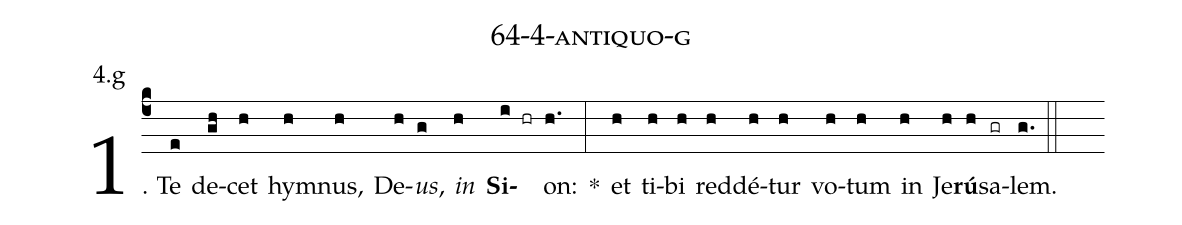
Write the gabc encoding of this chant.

name: 64-4-antiquo-g;
annotation: 4.g;
%%
(c4)1. Te(e) de(gh)cet(h) hym(h)nus,(h) De(h)<i>us</i>,(g) <i>in</i>(h) <b>Si</b>(i hr)on:(h.) *(:) et(h) ti(h)bi(h) red(h)dé(h)tur(h) vo(h)tum(h) in(h) Je(h)<b>rú</b>(h)sa(gr)lem.(g.) (::)
